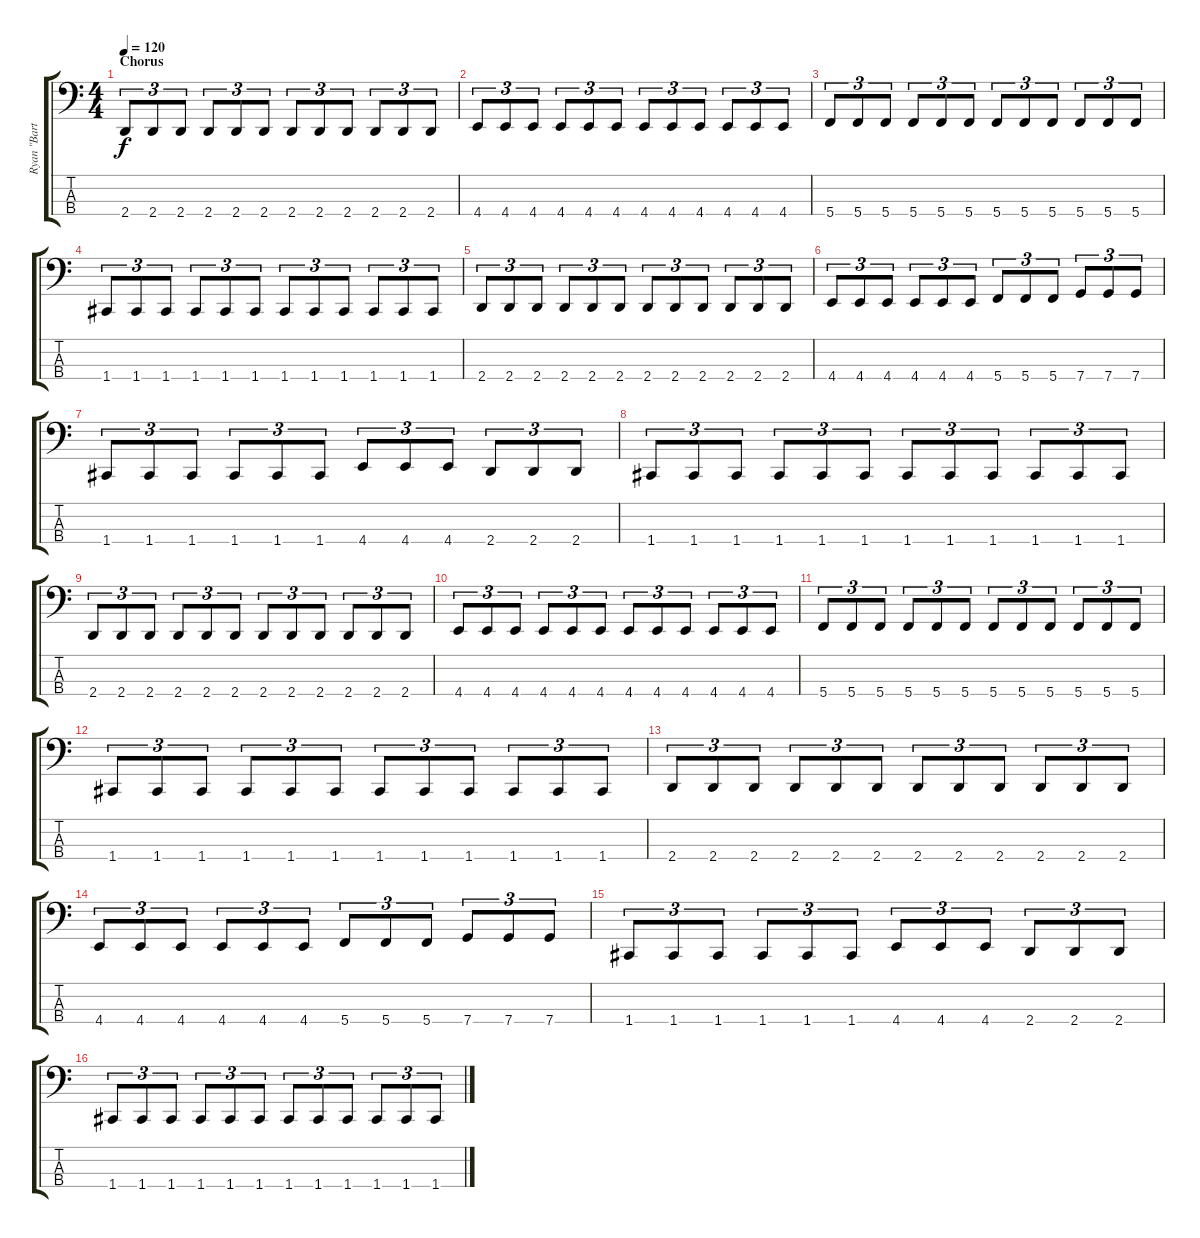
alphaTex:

\track ("Ryan \"Bart\" Willams (Bass)" "Ryan \"Bart") {instrument electricbassfinger}
\staff {score tabs}
\tuning (Eb2 Bb1 F1 C1) {hide}
\ts (4 4)
\section ("" "Chorus")
\tempo 120
\clef f4
\ks c
2.4.8{tu (3 2) dy f} 2.4.8{tu (3 2)} 2.4.8{tu (3 2)} 2.4.8{tu (3 2)} 2.4.8{tu (3 2)} 2.4.8{tu (3 2)} 2.4.8{tu (3 2)} 2.4.8{tu (3 2)} 2.4.8{tu (3 2)} 2.4.8{tu (3 2)} 2.4.8{tu (3 2)} 2.4.8{tu (3 2)} |
4.4.8{tu (3 2)} 4.4.8{tu (3 2)} 4.4.8{tu (3 2)} 4.4.8{tu (3 2)} 4.4.8{tu (3 2)} 4.4.8{tu (3 2)} 4.4.8{tu (3 2)} 4.4.8{tu (3 2)} 4.4.8{tu (3 2)} 4.4.8{tu (3 2)} 4.4.8{tu (3 2)} 4.4.8{tu (3 2)} |
5.4.8{tu (3 2)} 5.4.8{tu (3 2)} 5.4.8{tu (3 2)} 5.4.8{tu (3 2)} 5.4.8{tu (3 2)} 5.4.8{tu (3 2)} 5.4.8{tu (3 2)} 5.4.8{tu (3 2)} 5.4.8{tu (3 2)} 5.4.8{tu (3 2)} 5.4.8{tu (3 2)} 5.4.8{tu (3 2)} |
1.4.8{tu (3 2)} 1.4.8{tu (3 2)} 1.4.8{tu (3 2)} 1.4.8{tu (3 2)} 1.4.8{tu (3 2)} 1.4.8{tu (3 2)} 1.4.8{tu (3 2)} 1.4.8{tu (3 2)} 1.4.8{tu (3 2)} 1.4.8{tu (3 2)} 1.4.8{tu (3 2)} 1.4.8{tu (3 2)} |
2.4.8{tu (3 2)} 2.4.8{tu (3 2)} 2.4.8{tu (3 2)} 2.4.8{tu (3 2)} 2.4.8{tu (3 2)} 2.4.8{tu (3 2)} 2.4.8{tu (3 2)} 2.4.8{tu (3 2)} 2.4.8{tu (3 2)} 2.4.8{tu (3 2)} 2.4.8{tu (3 2)} 2.4.8{tu (3 2)} |
4.4.8{tu (3 2)} 4.4.8{tu (3 2)} 4.4.8{tu (3 2)} 4.4.8{tu (3 2)} 4.4.8{tu (3 2)} 4.4.8{tu (3 2)} 5.4.8{tu (3 2)} 5.4.8{tu (3 2)} 5.4.8{tu (3 2)} 7.4.8{tu (3 2)} 7.4.8{tu (3 2)} 7.4.8{tu (3 2)} |
1.4.8{tu (3 2)} 1.4.8{tu (3 2)} 1.4.8{tu (3 2)} 1.4.8{tu (3 2)} 1.4.8{tu (3 2)} 1.4.8{tu (3 2)} 4.4.8{tu (3 2)} 4.4.8{tu (3 2)} 4.4.8{tu (3 2)} 2.4.8{tu (3 2)} 2.4.8{tu (3 2)} 2.4.8{tu (3 2)} |
1.4.8{tu (3 2)} 1.4.8{tu (3 2)} 1.4.8{tu (3 2)} 1.4.8{tu (3 2)} 1.4.8{tu (3 2)} 1.4.8{tu (3 2)} 1.4.8{tu (3 2)} 1.4.8{tu (3 2)} 1.4.8{tu (3 2)} 1.4.8{tu (3 2)} 1.4.8{tu (3 2)} 1.4.8{tu (3 2)} |
2.4.8{tu (3 2)} 2.4.8{tu (3 2)} 2.4.8{tu (3 2)} 2.4.8{tu (3 2)} 2.4.8{tu (3 2)} 2.4.8{tu (3 2)} 2.4.8{tu (3 2)} 2.4.8{tu (3 2)} 2.4.8{tu (3 2)} 2.4.8{tu (3 2)} 2.4.8{tu (3 2)} 2.4.8{tu (3 2)} |
4.4.8{tu (3 2)} 4.4.8{tu (3 2)} 4.4.8{tu (3 2)} 4.4.8{tu (3 2)} 4.4.8{tu (3 2)} 4.4.8{tu (3 2)} 4.4.8{tu (3 2)} 4.4.8{tu (3 2)} 4.4.8{tu (3 2)} 4.4.8{tu (3 2)} 4.4.8{tu (3 2)} 4.4.8{tu (3 2)} |
5.4.8{tu (3 2)} 5.4.8{tu (3 2)} 5.4.8{tu (3 2)} 5.4.8{tu (3 2)} 5.4.8{tu (3 2)} 5.4.8{tu (3 2)} 5.4.8{tu (3 2)} 5.4.8{tu (3 2)} 5.4.8{tu (3 2)} 5.4.8{tu (3 2)} 5.4.8{tu (3 2)} 5.4.8{tu (3 2)} |
1.4.8{tu (3 2)} 1.4.8{tu (3 2)} 1.4.8{tu (3 2)} 1.4.8{tu (3 2)} 1.4.8{tu (3 2)} 1.4.8{tu (3 2)} 1.4.8{tu (3 2)} 1.4.8{tu (3 2)} 1.4.8{tu (3 2)} 1.4.8{tu (3 2)} 1.4.8{tu (3 2)} 1.4.8{tu (3 2)} |
2.4.8{tu (3 2)} 2.4.8{tu (3 2)} 2.4.8{tu (3 2)} 2.4.8{tu (3 2)} 2.4.8{tu (3 2)} 2.4.8{tu (3 2)} 2.4.8{tu (3 2)} 2.4.8{tu (3 2)} 2.4.8{tu (3 2)} 2.4.8{tu (3 2)} 2.4.8{tu (3 2)} 2.4.8{tu (3 2)} |
4.4.8{tu (3 2)} 4.4.8{tu (3 2)} 4.4.8{tu (3 2)} 4.4.8{tu (3 2)} 4.4.8{tu (3 2)} 4.4.8{tu (3 2)} 5.4.8{tu (3 2)} 5.4.8{tu (3 2)} 5.4.8{tu (3 2)} 7.4.8{tu (3 2)} 7.4.8{tu (3 2)} 7.4.8{tu (3 2)} |
1.4.8{tu (3 2)} 1.4.8{tu (3 2)} 1.4.8{tu (3 2)} 1.4.8{tu (3 2)} 1.4.8{tu (3 2)} 1.4.8{tu (3 2)} 4.4.8{tu (3 2)} 4.4.8{tu (3 2)} 4.4.8{tu (3 2)} 2.4.8{tu (3 2)} 2.4.8{tu (3 2)} 2.4.8{tu (3 2)} |
1.4.8{tu (3 2)} 1.4.8{tu (3 2)} 1.4.8{tu (3 2)} 1.4.8{tu (3 2)} 1.4.8{tu (3 2)} 1.4.8{tu (3 2)} 1.4.8{tu (3 2)} 1.4.8{tu (3 2)} 1.4.8{tu (3 2)} 1.4.8{tu (3 2)} 1.4.8{tu (3 2)} 1.4.8{tu (3 2)}
